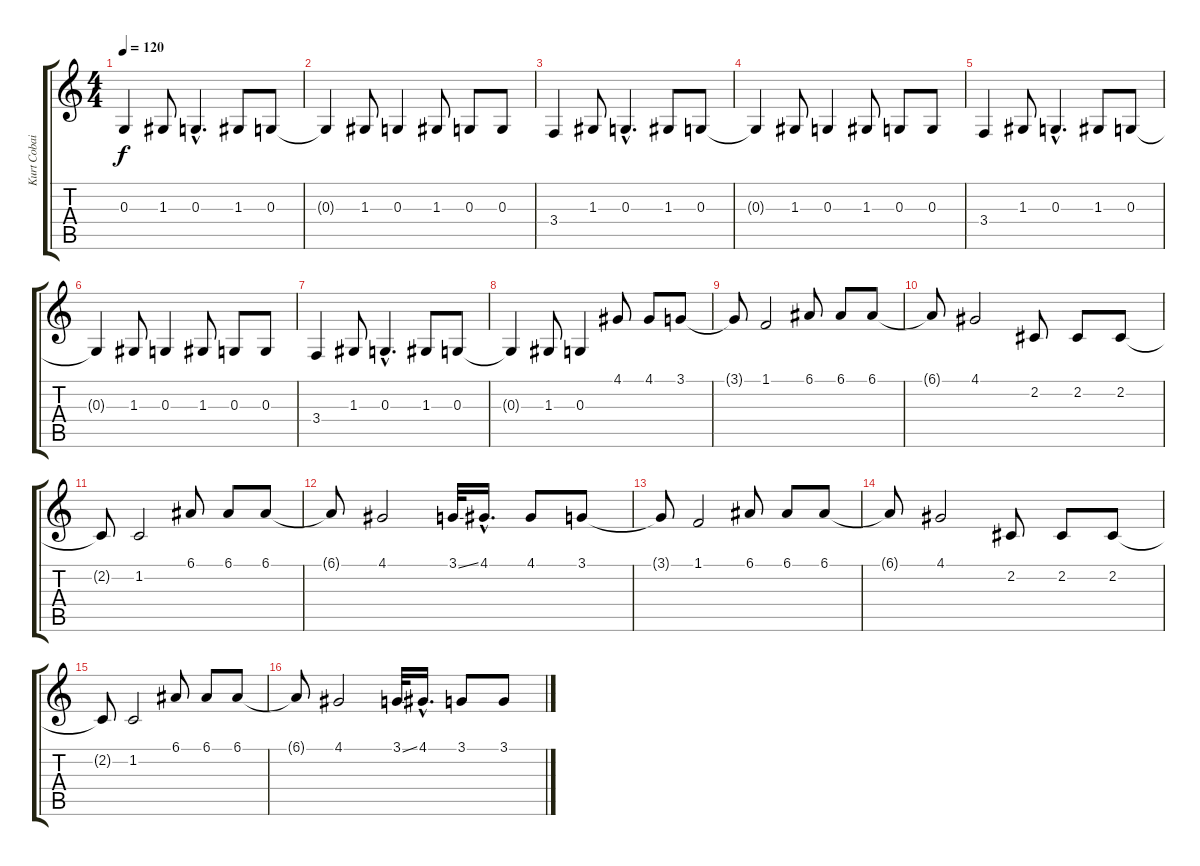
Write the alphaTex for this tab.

\track ("Kurt Cobain - Vocals" "Kurt Cobai") {instrument tenorsax}
\staff {score tabs}
\tuning (E4 B3 G3 D3 A2 E2) {hide}
\ts (4 4)
\tempo 120
\clef g2
\ks c
0.3{t}.4{dy f} 1.3.8 0.3{hac}.4{d} 1.3.8 0.3.8 |
0.3{t}.4 1.3.8 0.3.4 1.3.8 0.3.8 0.3.8 |
3.4.4 1.3.8 0.3{hac}.4{d} 1.3.8 0.3.8 |
0.3{t}.4 1.3.8 0.3.4 1.3.8 0.3.8 0.3.8 |
3.4.4 1.3.8 0.3{hac}.4{d} 1.3.8 0.3.8 |
0.3{t}.4 1.3.8 0.3.4 1.3.8 0.3.8 0.3.8 |
3.4.4 1.3.8 0.3{hac}.4{d} 1.3.8 0.3.8 |
0.3{t}.4 1.3.8 0.3.4 4.1.8 4.1.8 3.1.8 |
3.1{t}.8 1.1.2 6.1.8 6.1.8 6.1.8 |
6.1{t}.8 4.1.2 2.2.8 2.2.8 2.2.8 |
2.2{t}.8 1.2.2 6.1.8 6.1.8 6.1.8 |
6.1{t}.8 4.1.2 3.1{ss}.32 4.1{hac}.16{d} 4.1.8 3.1.8 |
3.1{t}.8 1.1.2 6.1.8 6.1.8 6.1.8 |
6.1{t}.8 4.1.2 2.2.8 2.2.8 2.2.8 |
2.2{t}.8 1.2.2 6.1.8 6.1.8 6.1.8 |
6.1{t}.8 4.1.2 3.1{ss}.32 4.1{hac}.16{d} 3.1.8 3.1.8
